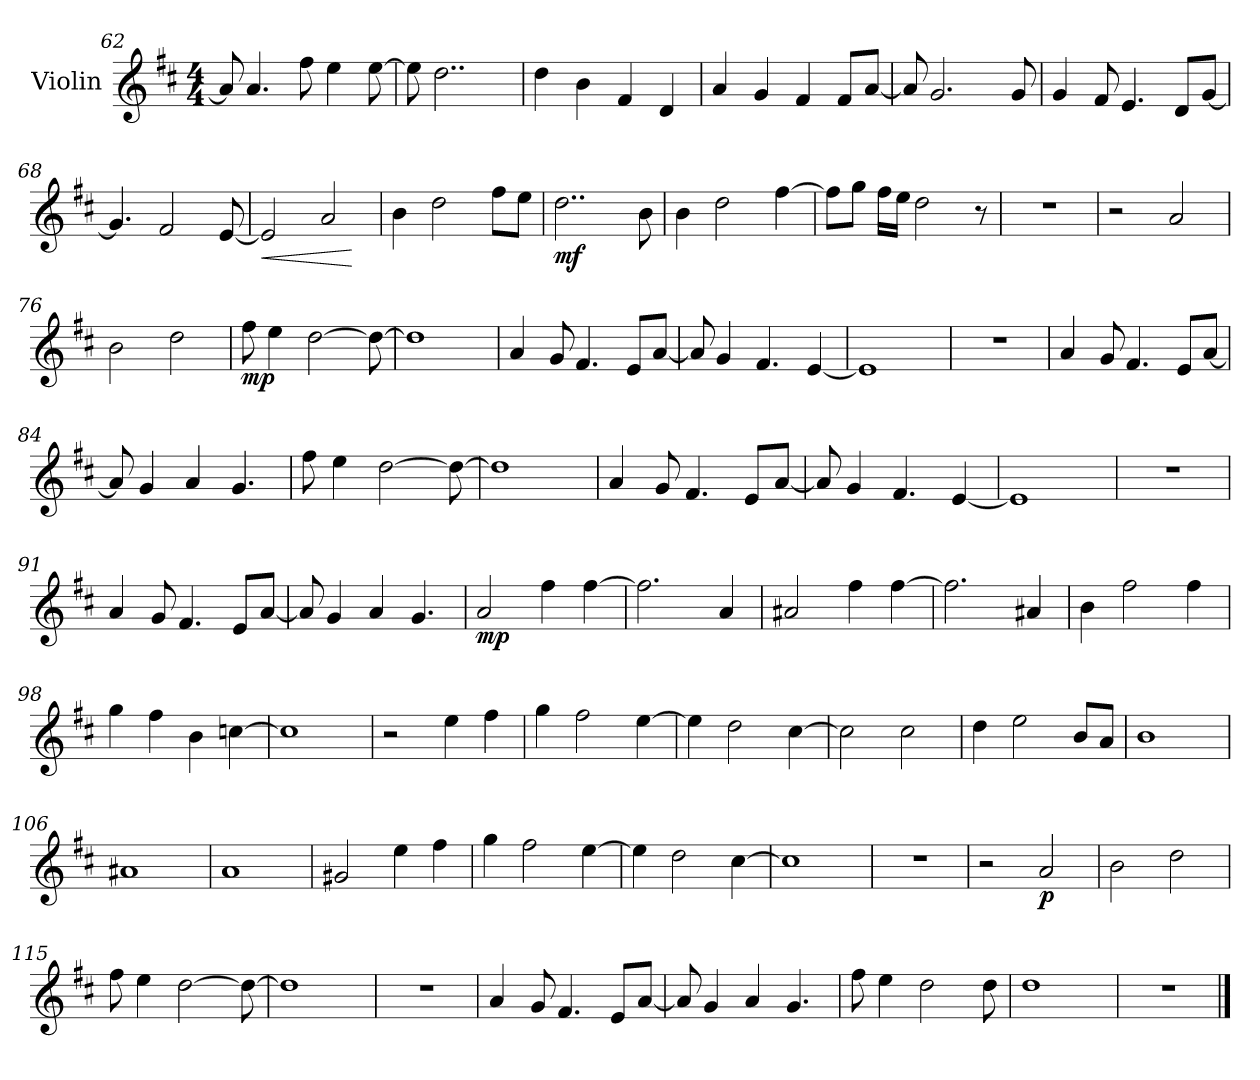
**kern	**dynam
*part1	*part1
*staff1	*staff1
*I"Violin	*
*I'Vln.	*
*clefG2	*
*k[f#c#]	*
*M4/4	*
=62	=62
8a/]	.
4.a/	.
8ff#\	.
4ee\	.
[8ee\	.
=63	=63
8ee\]	.
2..dd\	.
=64	=64
4dd\	.
4b\	.
4f#/	.
4d/	.
=65	=65
4a/	.
4g/	.
4f#/	.
8f#/L	.
[8a/J	.
=66	=66
8a/]	.
2.g/	.
8g/	.
=67	=67
4g/	.
8f#/	.
4.e/	.
8d/L	.
[8g/J	.
=68	=68
4.g/]	.
2f#/	.
[8e/	.
!!LO:LB:g=z
=69	=69
!	!LO:HP:b
2e/]	<
2a/	.
.	[
=70	=70
4b\	.
2dd\	.
8ff#\L	.
8ee\J	.
=71	=71
!	!LO:DY:b
2..dd\	mf
8b\	.
=72	=72
4b\	.
2dd\	.
[4ff#\	.
=73	=73
8ff#\L]	.
8gg\J	.
16ff#\LL	.
16ee\JJ	.
2dd\	.
8r	.
=74	=74
1r	.
=75	=75
2r	.
2a/	.
=76	=76
2b\	.
2dd\	.
=77	=77
!	!LO:DY:b
8ff#\	mp
4ee\	.
[2dd\	.
8dd\_	.
=78	=78
1dd]	.
=79	=79
4a/	.
8g/	.
4.f#/	.
8e/L	.
[8a/J	.
!!LO:LB:g=z
=80	=80
8a/]	.
4g/	.
4.f#/	.
[4e/	.
=81	=81
1e]	.
=82	=82
1r	.
=83	=83
4a/	.
8g/	.
4.f#/	.
8e/L	.
[8a/J	.
=84	=84
8a/]	.
4g/	.
4a/	.
4.g/	.
=85	=85
8ff#\	.
4ee\	.
[2dd\	.
8dd\_	.
=86	=86
1dd]	.
=87	=87
4a/	.
8g/	.
4.f#/	.
8e/L	.
[8a/J	.
=88	=88
8a/]	.
4g/	.
4.f#/	.
[4e/	.
=89	=89
1e]	.
!!LO:PB:g=z
=90	=90
1r	.
=91	=91
4a/	.
8g/	.
4.f#/	.
8e/L	.
[8a/J	.
=92	=92
8a/]	.
4g/	.
4a/	.
4.g/	.
=93	=93
!	!LO:DY:b
2a/	mp
4ff#\	.
[4ff#\	.
=94	=94
2.ff#\]	.
4a/	.
=95	=95
2a#X/	.
4ff#\	.
[4ff#\	.
=96	=96
2.ff#\]	.
4a#X/	.
=97	=97
4b\	.
2ff#\	.
4ff#\	.
=98	=98
4gg\	.
4ff#\	.
4b\	.
[4ccn\	.
=99	=99
1cc]	.
!!LO:LB:g=z
=100	=100
2r	.
4ee\	.
4ff#\	.
=101	=101
4gg\	.
2ff#\	.
[4ee\	.
=102	=102
4ee\]	.
2dd\	.
[4cc#\	.
=103	=103
2cc#\]	.
2cc#\	.
=104	=104
4dd\	.
2ee\	.
8b/L	.
8a/J	.
=105	=105
1b	.
=106	=106
1a#X	.
=107	=107
1a	.
=108	=108
2g#X/	.
4ee\	.
4ff#\	.
=109	=109
4gg\	.
2ff#\	.
[4ee\	.
=110	=110
4ee\]	.
2dd\	.
[4cc#\	.
=111	=111
1cc#]	.
=112	=112
1r	.
!!LO:LB:g=z
=113	=113
2r	.
!	!LO:DY:b
2a/	p
=114	=114
2b\	.
2dd\	.
=115	=115
8ff#\	.
4ee\	.
[2dd\	.
8dd\_	.
=116	=116
1dd]	.
=117	=117
1r	.
=118	=118
4a/	.
8g/	.
4.f#/	.
8e/L	.
[8a/J	.
=119	=119
8a/]	.
4g/	.
4a/	.
4.g/	.
=120	=120
8ff#\	.
4ee\	.
2dd\	.
8dd\	.
=121	=121
1dd	.
=122	=122
1r	.
==	==
*-	*-
